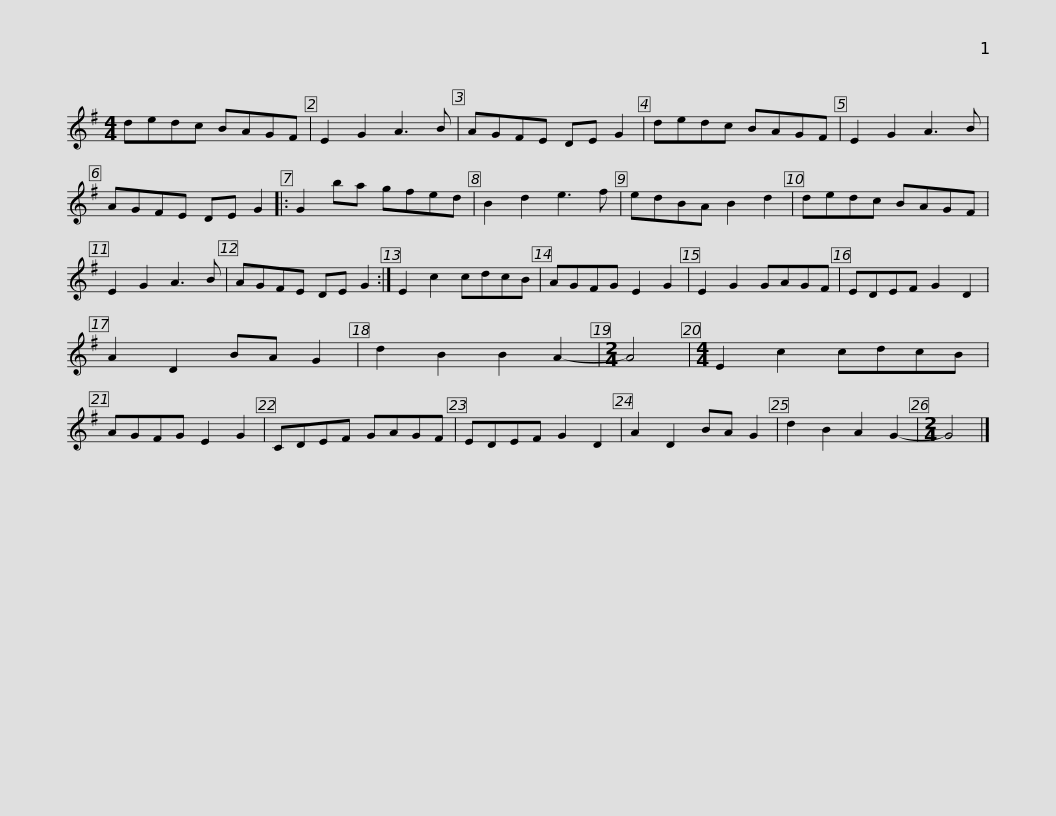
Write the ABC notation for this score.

X:1
L:1/8
M:4/4
I:linebreak $
K:G
V:1 treble
V:1
 dedc BAGF | E2 G2 A3 B | AGFE DE G2 | dedc BAGF | E2 G2 A3 B | %5
 AGFE DE G2 |:$ G2 ba gfed | B2 d2 e3 f | edBA B2 d2 | dedc BAGF | %10
 E2 G2 A3 B | AGFE DE G2 :|$ E2 c2 cdcB | AGFG E2 G2 | E2 G2 GAGF | %15
 EDEF G2 D2 | A2 D2 BA G2 | d2 B2 B2 A2- |[M:2/4] A4 |[M:4/4] E2 c2 cdcB |$ %20
 AGFG E2 G2 | CDEF GAGF | EDEF G2 D2 | A2 D2 BA G2 | d2 B2 A2 G2- | %25
[M:2/4] G4 |] %26
